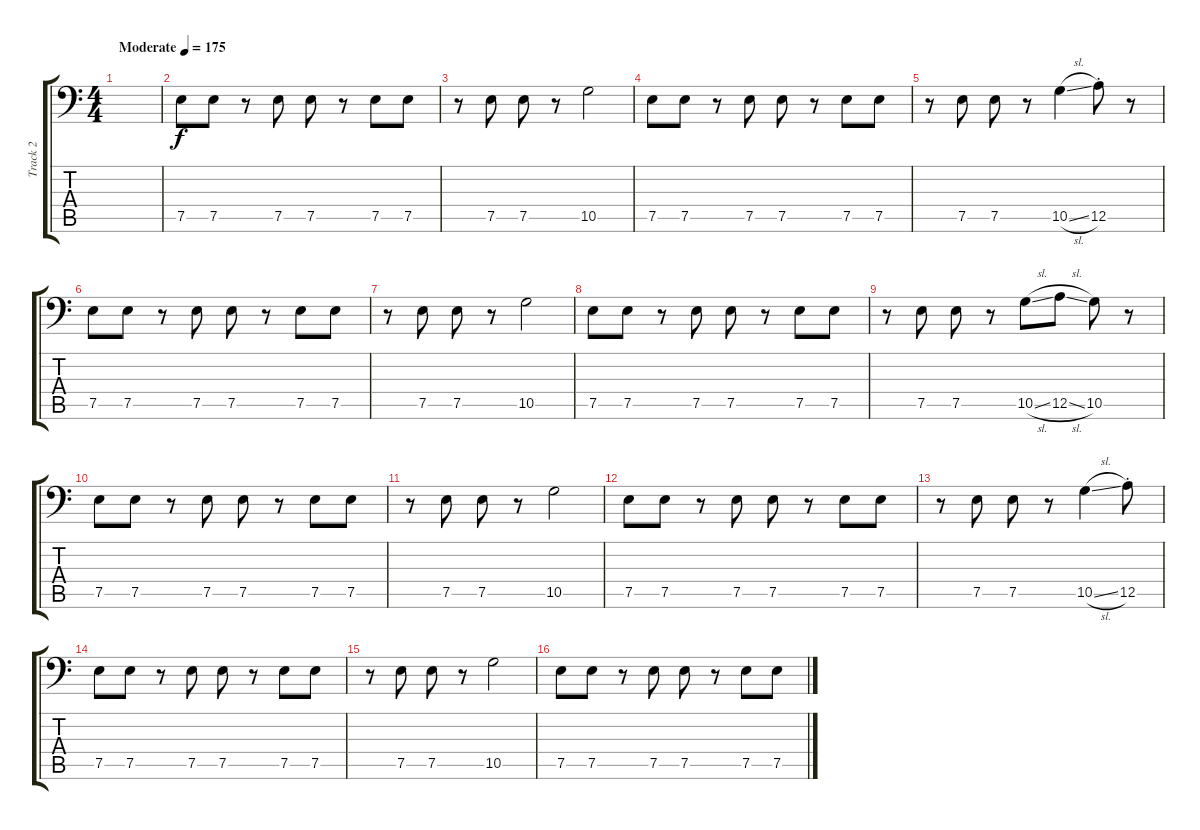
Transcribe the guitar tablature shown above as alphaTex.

\track ("Track 2" "Track 2") {instrument electricbassfinger}
\staff {score tabs}
\tuning (E3 B2 G2 D2 A1 E1) {hide}
\ts (4 4)
\tempo (175 "Moderate")
\clef f4
\ks c
|
7.5.8 7.5.8 r.8 7.5.8 7.5.8 r.8 7.5.8 7.5.8 |
r.8 7.5.8 7.5.8 r.8 10.5.2 |
7.5.8 7.5.8 r.8 7.5.8 7.5.8 r.8 7.5.8 7.5.8 |
r.8 7.5.8 7.5.8 r.8 10.5{sl}.4 12.5{st}.8 r.8 |
7.5.8 7.5.8 r.8 7.5.8 7.5.8 r.8 7.5.8 7.5.8 |
r.8 7.5.8 7.5.8 r.8 10.5.2 |
7.5.8 7.5.8 r.8 7.5.8 7.5.8 r.8 7.5.8 7.5.8 |
r.8 7.5.8 7.5.8 r.8 10.5{sl}.8 12.5{sl}.8 10.5.8 r.8 |
7.5.8 7.5.8 r.8 7.5.8 7.5.8 r.8 7.5.8 7.5.8 |
r.8 7.5.8 7.5.8 r.8 10.5.2 |
7.5.8 7.5.8 r.8 7.5.8 7.5.8 r.8 7.5.8 7.5.8 |
r.8 7.5.8 7.5.8 r.8 10.5{sl}.4 12.5{st}.8 |
7.5.8 7.5.8 r.8 7.5.8 7.5.8 r.8 7.5.8 7.5.8 |
r.8 7.5.8 7.5.8 r.8 10.5.2 |
7.5.8 7.5.8 r.8 7.5.8 7.5.8 r.8 7.5.8 7.5.8
